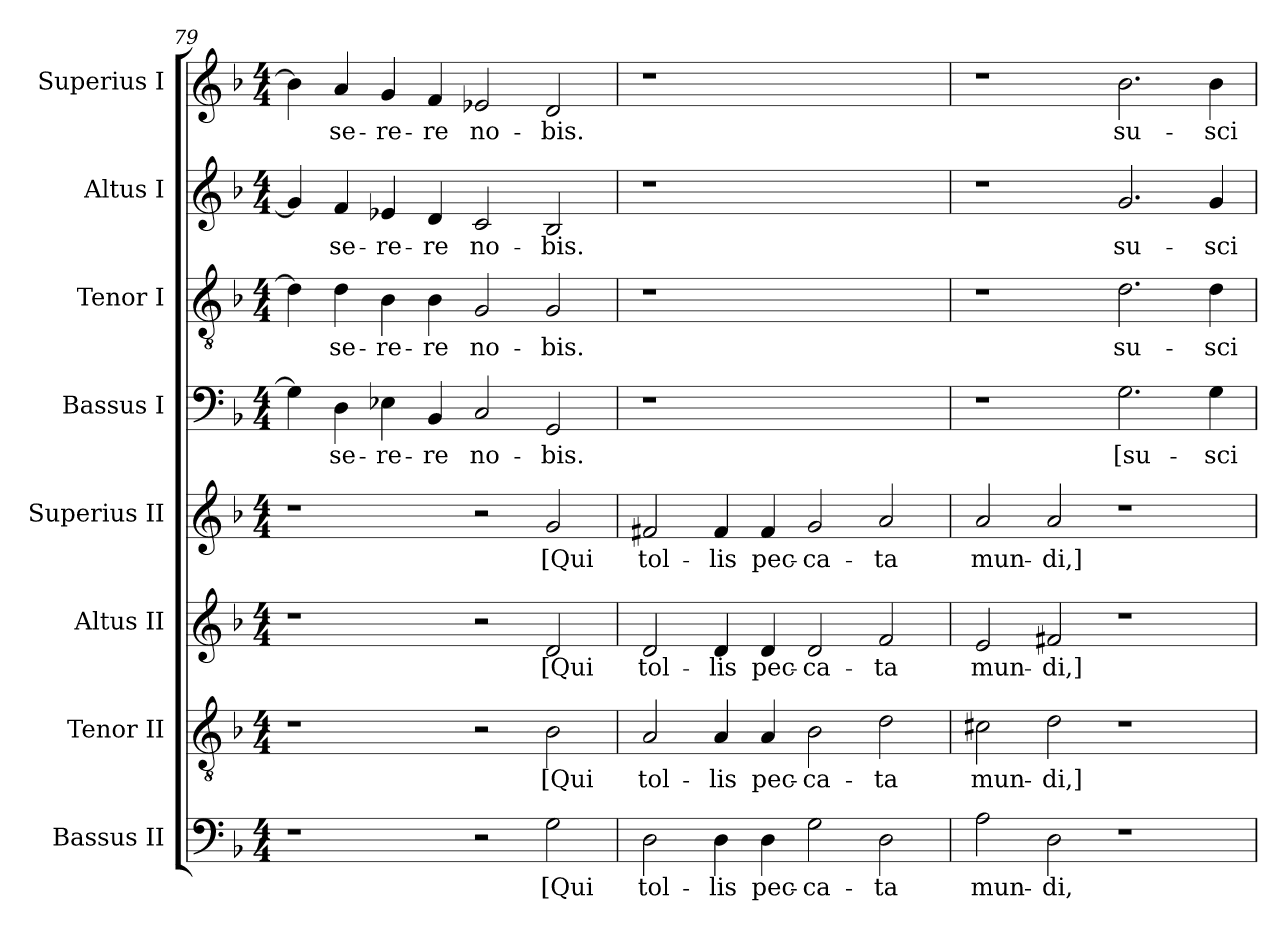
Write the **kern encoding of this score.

**kern	**text	**kern	**text	**kern	**text	**kern	**text	**kern	**text	**kern	**text	**kern	**text	**kern	**text
*part8	*part8	*part7	*part7	*part6	*part6	*part5	*part5	*part4	*part4	*part3	*part3	*part2	*part2	*part1	*part1
*staff8	*staff8	*staff7	*staff7	*staff6	*staff6	*staff5	*staff5	*staff4	*staff4	*staff3	*staff3	*staff2	*staff2	*staff1	*staff1
*I"Bassus II	*	*I"Tenor II	*	*I"Altus II	*	*I"Superius II	*	*I"Bassus I	*	*I"Tenor I	*	*I"Altus I	*	*I"Superius I	*
*I'B.	*	*I'T.	*	*I'A.	*	*I'S.	*	*I'B.	*	*I'T.	*	*I'A.	*	*I'S.	*
*clefF4	*	*clefGv2	*	*clefG2	*	*clefG2	*	*clefF4	*	*clefGv2	*	*clefG2	*	*clefG2	*
*	*	*ITrd7c12	*	*	*	*	*	*	*	*ITrd7c12	*	*	*	*	*
*k[b-]	*	*k[b-]	*	*k[b-]	*	*k[b-]	*	*k[b-]	*	*k[b-]	*	*k[b-]	*	*k[b-]	*
*d:	*	*d:	*	*d:	*	*d:	*	*d:	*	*d:	*	*d:	*	*d:	*
*M4/4	*	*M4/4	*	*M4/4	*	*M4/4	*	*M4/4	*	*M4/4	*	*M4/4	*	*M4/4	*
=79	=79	=79	=79	=79	=79	=79	=79	=79	=79	=79	=79	=79	=79	=79	=79
1r	.	1r	.	1r	.	1r	.	4G\]	.	4D\]	.	4g/]	.	4b-\]	.
!	!	!	!	!	!	!	!	!	!LO:LY:b	!	!LO:LY:b	!	!LO:LY:b	!	!LO:LY:b
.	.	.	.	.	.	.	.	4D\	-se-	4D\	-se-	4f/	-se-	4a/	-se-
!	!	!	!	!	!	!	!	!	!LO:LY:b	!	!LO:LY:b	!	!LO:LY:b	!	!LO:LY:b
.	.	.	.	.	.	.	.	4E-X\	-re-	4BB-\	-re-	4e-X/	-re-	4g/	-re-
!	!	!	!	!	!	!	!	!	!LO:LY:b	!	!LO:LY:b	!	!LO:LY:b	!	!LO:LY:b
.	.	.	.	.	.	.	.	4BB-/	-re	4BB-\	-re	4d/	-re	4f/	-re
!	!	!	!	!	!	!	!	!	!LO:LY:b	!	!LO:LY:b	!	!LO:LY:b	!	!LO:LY:b
2r	.	2r	.	2r	.	2r	.	2C/	no-	2GG/	no-	2c/	no-	2e-X/	no-
!	!LO:LY:b	!	!LO:LY:b	!	!LO:LY:b	!	!LO:LY:b	!	!LO:LY:b	!	!LO:LY:b	!	!LO:LY:b	!	!LO:LY:b
2G\	[Qui	2BB-\	[Qui	2d/	[Qui	2g/	[Qui	2GG/	-bis.	2GG/	-bis.	2B-/	-bis.	2d/	-bis.
=80	=80	=80	=80	=80	=80	=80	=80	=80	=80	=80	=80	=80	=80	=80	=80
!	!LO:LY:b	!	!LO:LY:b	!	!LO:LY:b	!	!LO:LY:b	!LO:N:vis=1	!	!LO:N:vis=1	!	!LO:N:vis=1	!	!LO:N:vis=1	!
2D\	tol-	2AA/	tol-	2d/	tol-	2f#X/	tol-	1r	.	1r	.	1r	.	1r	.
!	!LO:LY:b	!	!LO:LY:b	!	!LO:LY:b	!	!LO:LY:b	!	!	!	!	!	!	!	!
4D\	-lis	4AA/	-lis	4d/	-lis	4f#/	-lis	.	.	.	.	.	.	.	.
!	!LO:LY:b	!	!LO:LY:b	!	!LO:LY:b	!	!LO:LY:b	!	!	!	!	!	!	!	!
4D\	pec-	4AA/	pec-	4d/	pec-	4f#/	pec-	.	.	.	.	.	.	.	.
!	!LO:LY:b	!	!LO:LY:b	!	!LO:LY:b	!	!LO:LY:b	!	!	!	!	!	!	!	!
2G\	-ca-	2BB-\	-ca-	2d/	-ca-	2g/	-ca-	1ryy	.	1ryy	.	1ryy	.	1ryy	.
!	!LO:LY:b	!	!LO:LY:b	!	!LO:LY:b	!	!LO:LY:b	!	!	!	!	!	!	!	!
2D\	-ta	2D\	-ta	2f/	-ta	2a/	-ta	.	.	.	.	.	.	.	.
=81	=81	=81	=81	=81	=81	=81	=81	=81	=81	=81	=81	=81	=81	=81	=81
!	!LO:LY:b	!	!LO:LY:b	!	!LO:LY:b	!	!LO:LY:b	!	!	!	!	!	!	!	!
2A\	mun-	2C#X\	mun-	2e/	mun-	2a/	mun-	1r	.	1r	.	1r	.	1r	.
!	!LO:LY:b	!	!LO:LY:b	!	!LO:LY:b	!	!LO:LY:b	!	!	!	!	!	!	!	!
2D\	-di,	2D\	-di,]	2f#X/	-di,]	2a/	-di,]	.	.	.	.	.	.	.	.
!	!	!	!	!	!	!	!	!	!LO:LY:b	!	!LO:LY:b	!	!LO:LY:b	!	!LO:LY:b
1r	.	1r	.	1r	.	1r	.	2.G\	[su-	2.D\	su-	2.g/	su-	2.b-\	su-
!	!	!	!	!	!	!	!	!	!LO:LY:b	!	!LO:LY:b	!	!LO:LY:b	!	!LO:LY:b
.	.	.	.	.	.	.	.	4G\	-sci-	4D\	-sci-	4g/	-sci-	4b-\	-sci-
=	=	=	=	=	=	=	=	=	=	=	=	=	=	=	=
*-	*-	*-	*-	*-	*-	*-	*-	*-	*-	*-	*-	*-	*-	*-	*-
